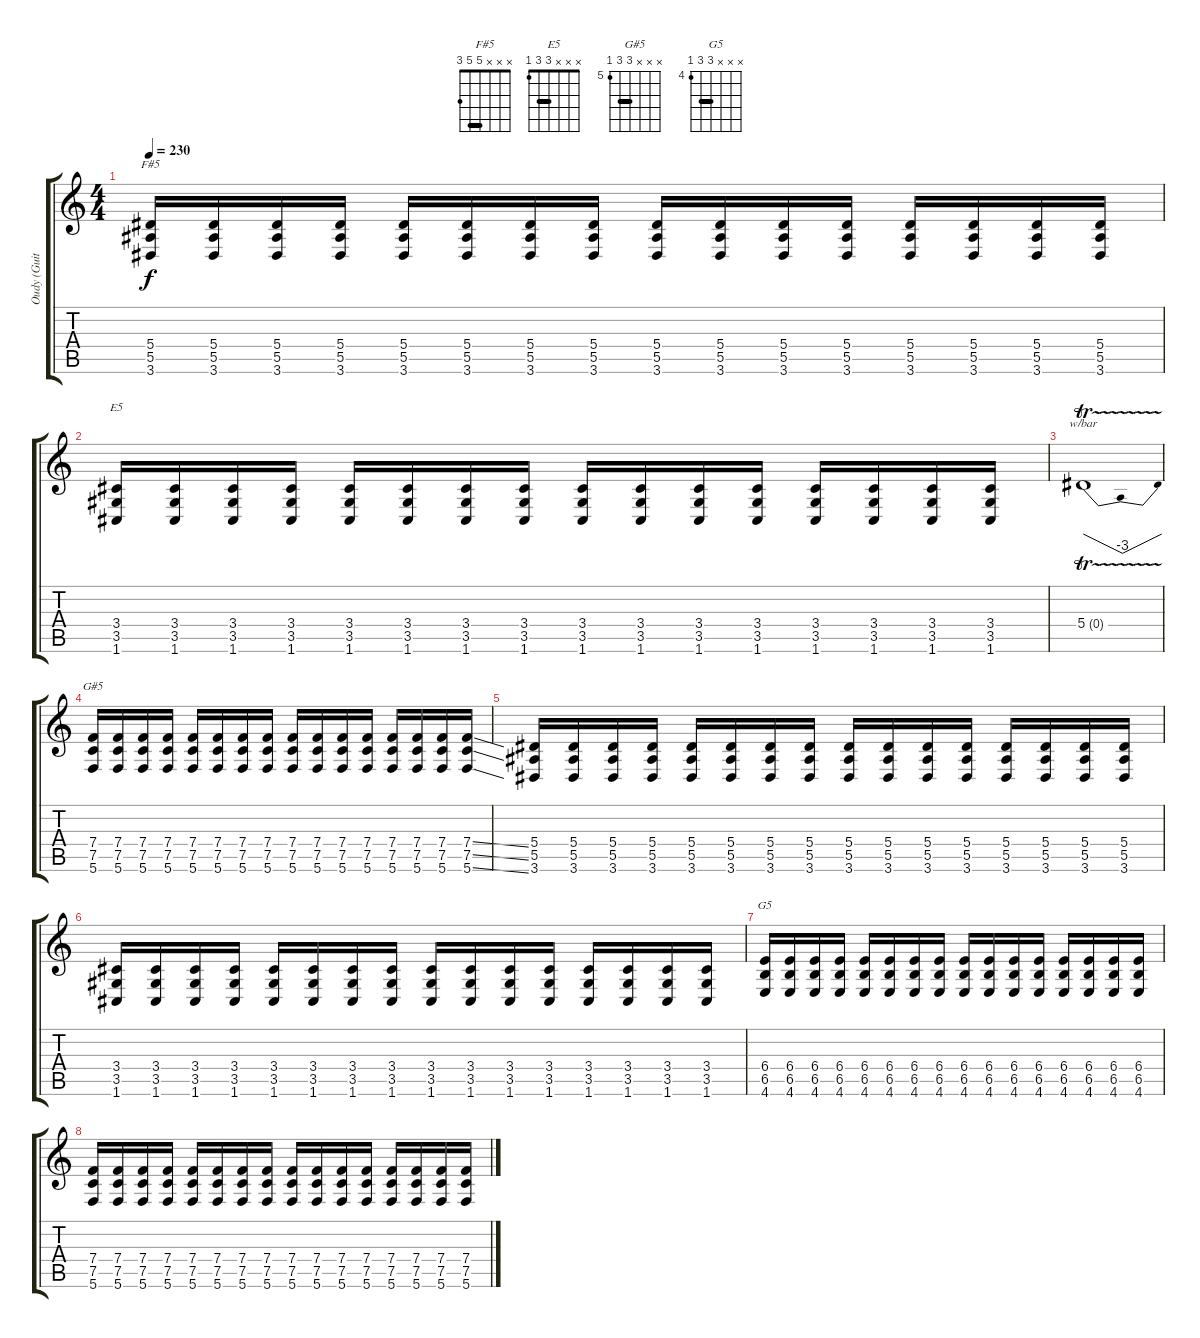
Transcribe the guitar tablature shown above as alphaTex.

\track ("Oudy (Guitar 1)" "Oudy (Guit") {instrument distortionguitar}
\staff {score tabs}
\tuning (C4 G3 Eb3 Bb2 F2 C2) {hide}
\chord ("F#5" x x x 5 5 3) {barre 5}
\chord ("E5" x x x 3 3 1) {barre 3}
\chord ("G#5" x x x 7 7 5) {firstfret 5 barre 7}
\chord ("G5" x x x 6 6 4) {firstfret 4 barre 6}
\ts (4 4)
\tempo 230
\clef g2
\ks c
(5.4 5.5 3.6).16{ch "F#5" dy f} (5.4 5.5 3.6).16 (5.4 5.5 3.6).16 (5.4 5.5 3.6).16 (5.4 5.5 3.6).16 (5.4 5.5 3.6).16 (5.4 5.5 3.6).16 (5.4 5.5 3.6).16 (5.4 5.5 3.6).16 (5.4 5.5 3.6).16 (5.4 5.5 3.6).16 (5.4 5.5 3.6).16 (5.4 5.5 3.6).16 (5.4 5.5 3.6).16 (5.4 5.5 3.6).16 (5.4 5.5 3.6).16 |
(3.4 3.5 1.6).16{ch "E5"} (3.4 3.5 1.6).16 (3.4 3.5 1.6).16 (3.4 3.5 1.6).16 (3.4 3.5 1.6).16 (3.4 3.5 1.6).16 (3.4 3.5 1.6).16 (3.4 3.5 1.6).16 (3.4 3.5 1.6).16 (3.4 3.5 1.6).16 (3.4 3.5 1.6).16 (3.4 3.5 1.6).16 (3.4 3.5 1.6).16 (3.4 3.5 1.6).16 (3.4 3.5 1.6).16 (3.4 3.5 1.6).16 |
5.4{tr (0 32)}.1{tbe (dip default 0 0 30 -12 60 0)} |
(7.4 7.5 5.6).16{ch "G#5"} (7.4 7.5 5.6).16 (7.4 7.5 5.6).16 (7.4 7.5 5.6).16 (7.4 7.5 5.6).16 (7.4 7.5 5.6).16 (7.4 7.5 5.6).16 (7.4 7.5 5.6).16 (7.4 7.5 5.6).16 (7.4 7.5 5.6).16 (7.4 7.5 5.6).16 (7.4 7.5 5.6).16 (7.4 7.5 5.6).16 (7.4 7.5 5.6).16 (7.4 7.5 5.6).16 (7.4{ss} 7.5{ss} 5.6{ss}).16 |
(5.4 5.5 3.6).16 (5.4 5.5 3.6).16 (5.4 5.5 3.6).16 (5.4 5.5 3.6).16 (5.4 5.5 3.6).16 (5.4 5.5 3.6).16 (5.4 5.5 3.6).16 (5.4 5.5 3.6).16 (5.4 5.5 3.6).16 (5.4 5.5 3.6).16 (5.4 5.5 3.6).16 (5.4 5.5 3.6).16 (5.4 5.5 3.6).16 (5.4 5.5 3.6).16 (5.4 5.5 3.6).16 (5.4 5.5 3.6).16 |
(3.4 3.5 1.6).16 (3.4 3.5 1.6).16 (3.4 3.5 1.6).16 (3.4 3.5 1.6).16 (3.4 3.5 1.6).16 (3.4 3.5 1.6).16 (3.4 3.5 1.6).16 (3.4 3.5 1.6).16 (3.4 3.5 1.6).16 (3.4 3.5 1.6).16 (3.4 3.5 1.6).16 (3.4 3.5 1.6).16 (3.4 3.5 1.6).16 (3.4 3.5 1.6).16 (3.4 3.5 1.6).16 (3.4 3.5 1.6).16 |
(6.4 6.5 4.6).16{ch "G5"} (6.4 6.5 4.6).16 (6.4 6.5 4.6).16 (6.4 6.5 4.6).16 (6.4 6.5 4.6).16 (6.4 6.5 4.6).16 (6.4 6.5 4.6).16 (6.4 6.5 4.6).16 (6.4 6.5 4.6).16 (6.4 6.5 4.6).16 (6.4 6.5 4.6).16 (6.4 6.5 4.6).16 (6.4 6.5 4.6).16 (6.4 6.5 4.6).16 (6.4 6.5 4.6).16 (6.4 6.5 4.6).16 |
(7.4 7.5 5.6).16 (7.4 7.5 5.6).16 (7.4 7.5 5.6).16 (7.4 7.5 5.6).16 (7.4 7.5 5.6).16 (7.4 7.5 5.6).16 (7.4 7.5 5.6).16 (7.4 7.5 5.6).16 (7.4 7.5 5.6).16 (7.4 7.5 5.6).16 (7.4 7.5 5.6).16 (7.4 7.5 5.6).16 (7.4 7.5 5.6).16 (7.4 7.5 5.6).16 (7.4 7.5 5.6).16 (7.4{ss} 7.5{ss} 5.6{ss}).16
